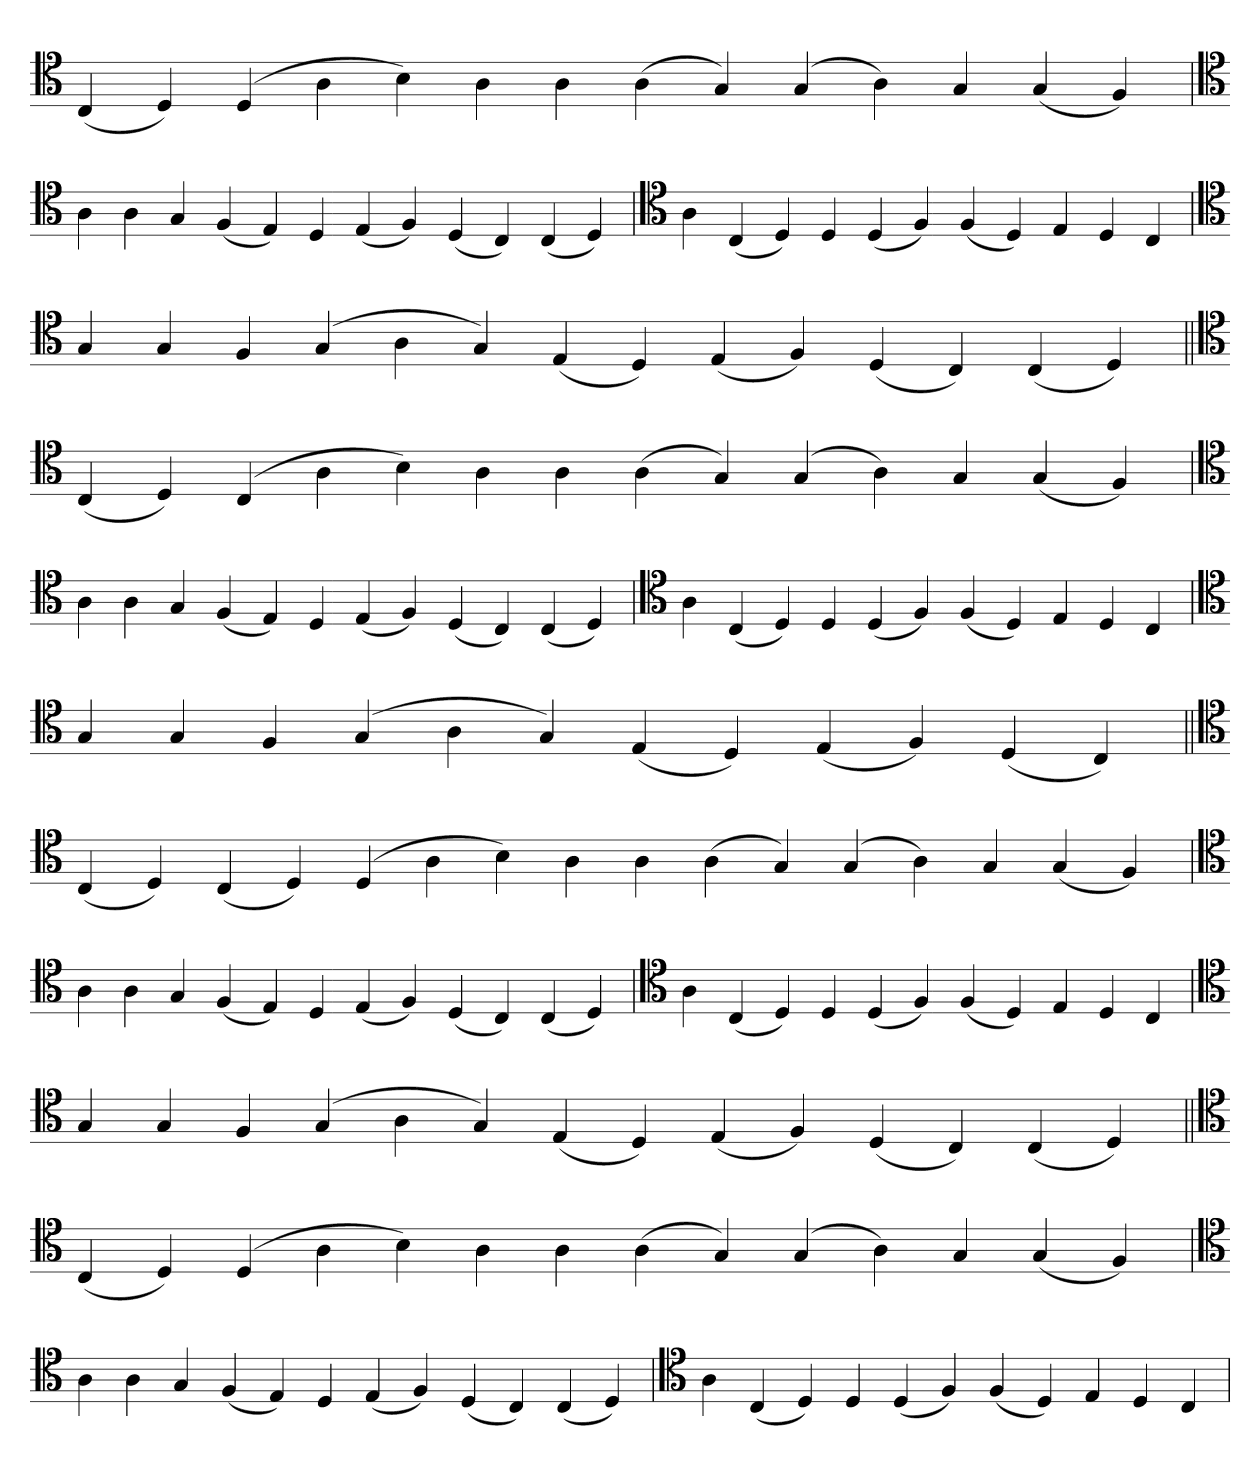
**kern
*part1
*staff1
*clefC4
=
(4C
4D)
(4D
4A
4B)
4A
4A
(4A
4G)
(4G
4A)
4G
(4G
4F)
=`
*clefC4
4A
4A
4G
(4F
4E)
4D
(4E
4F)
(4D
4C)
(4C
4D)
='
*clefC4
4A
(4C
4D)
4D
(4D
4F)
(4F
4D)
4E
4D
4C
=`
*clefC4
4G
4G
4F
(4G
4A
4G)
(4E
4D)
(4E
4F)
(4D
4C)
(4C
4D)
=||
*clefC4
(4C
4D)
(4C
4A
4B)
4A
4A
(4A
4G)
(4G
4A)
4G
(4G
4F)
=`
*clefC4
4A
4A
4G
(4F
4E)
4D
(4E
4F)
(4D
4C)
(4C
4D)
='
*clefC4
4A
(4C
4D)
4D
(4D
4F)
(4F
4D)
4E
4D
4C
=`
*clefC4
4G
4G
4F
(4G
4A
4G)
(4E
4D)
(4E
4F)
(4D
4C)
=||
*clefC4
(4C
4D)
(4C
4D)
(4D
4A
4B)
4A
4A
(4A
4G)
(4G
4A)
4G
(4G
4F)
=`
*clefC4
4A
4A
4G
(4F
4E)
4D
(4E
4F)
(4D
4C)
(4C
4D)
='
*clefC4
4A
(4C
4D)
4D
(4D
4F)
(4F
4D)
4E
4D
4C
=`
*clefC4
4G
4G
4F
(4G
4A
4G)
(4E
4D)
(4E
4F)
(4D
4C)
(4C
4D)
=||
*clefC4
(4C
4D)
(4D
4A
4B)
4A
4A
(4A
4G)
(4G
4A)
4G
(4G
4F)
=`
*clefC4
4A
4A
4G
(4F
4E)
4D
(4E
4F)
(4D
4C)
(4C
4D)
='
*clefC4
4A
(4C
4D)
4D
(4D
4F)
(4F
4D)
4E
4D
4C
=`
*-
